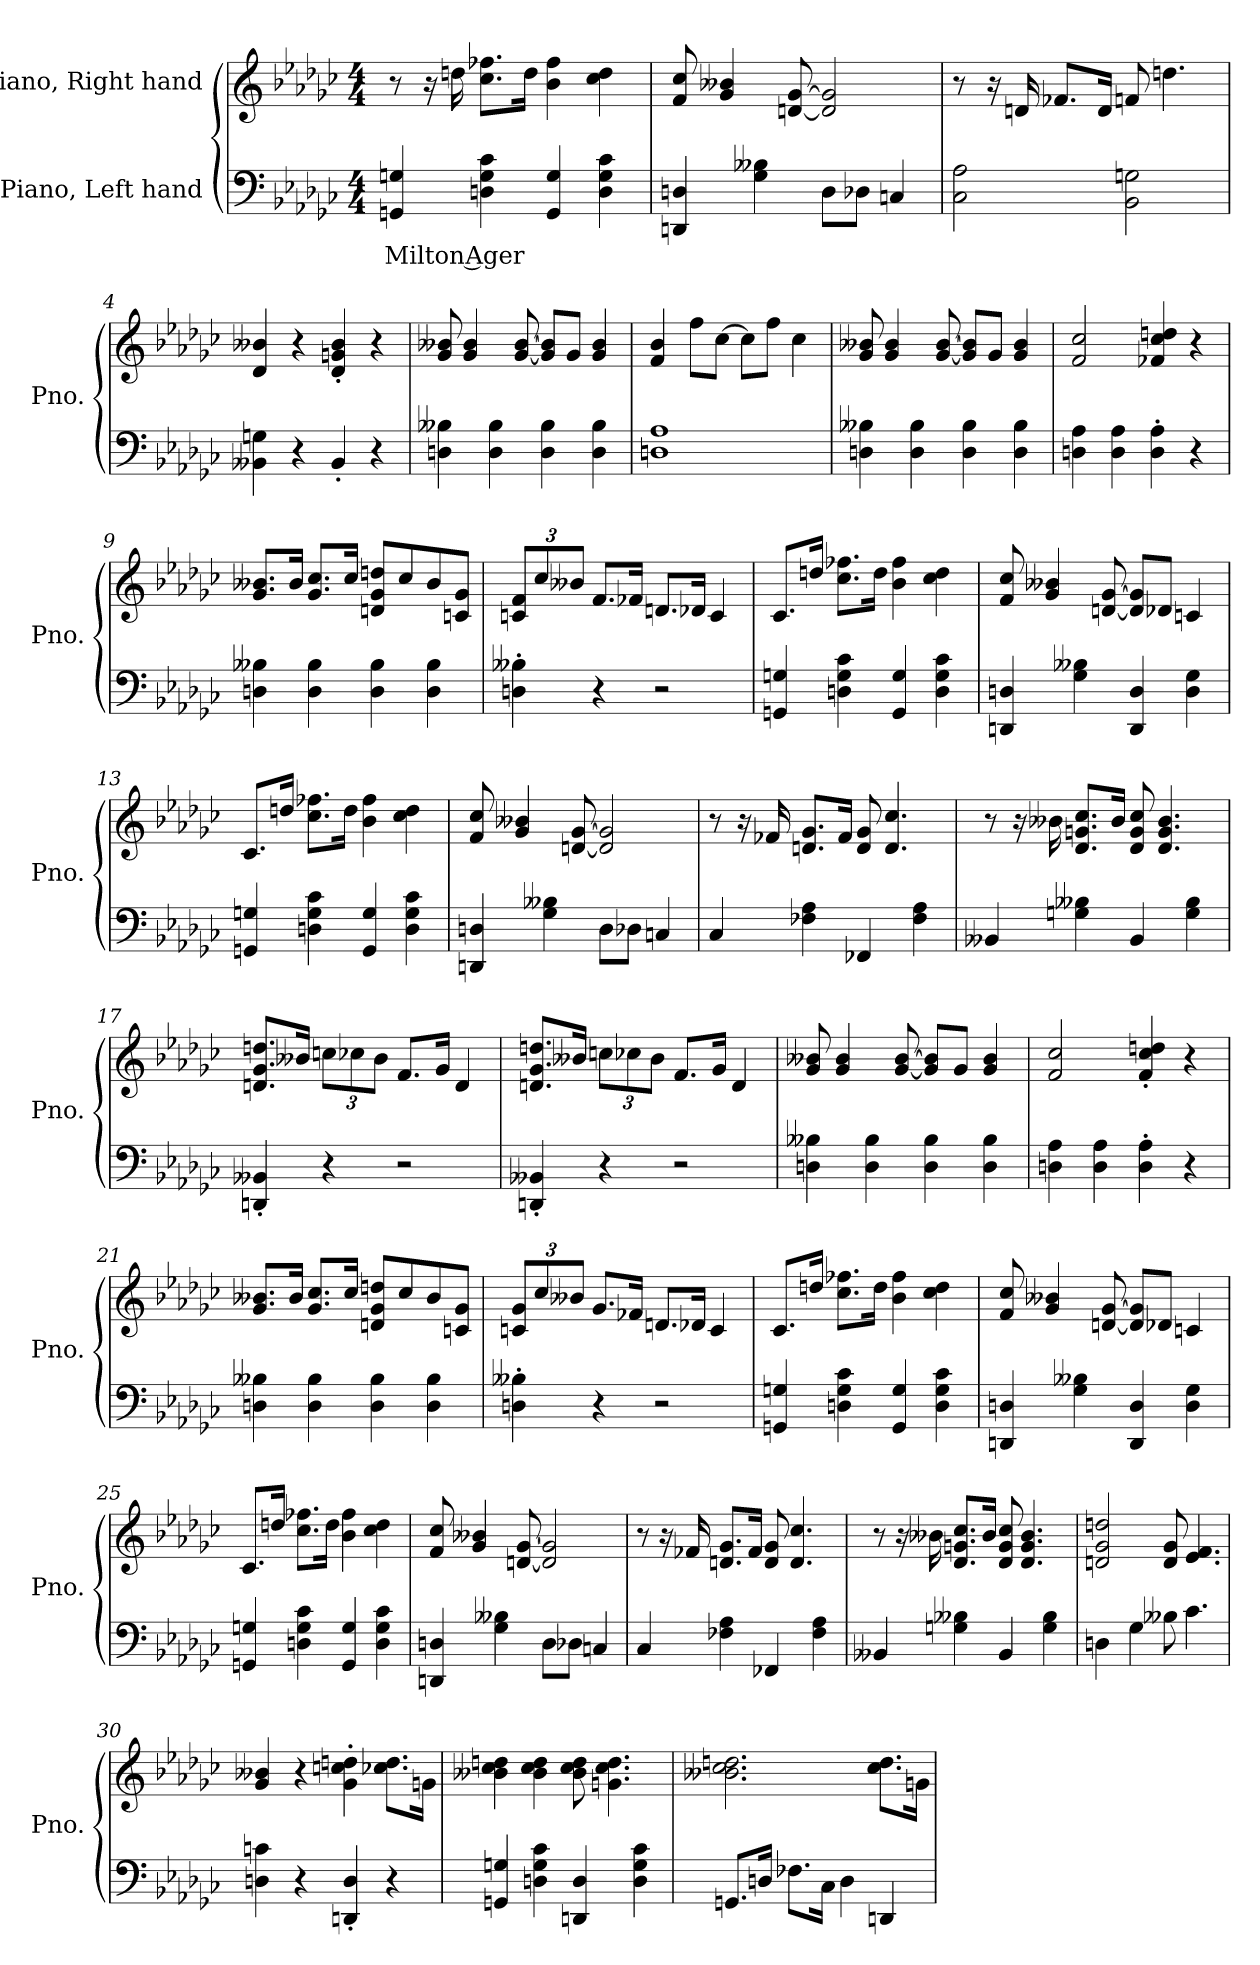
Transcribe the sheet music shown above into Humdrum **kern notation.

**kern	**text	**kern
*part2	*part2	*part1
*staff2	*staff2	*staff1
*I"Piano, Left hand	*	*I"Piano, Right hand
*I'Pno.	*	*I'Pno.
*clefF4	*	*clefG2
*k[b-e-a-d-g-c-]	*	*k[b-e-a-d-g-c-]
*M4/4	*	*M4/4
*MM120	*	*MM120
=1	=1	=1
!	!LO:LY:b	!
4GGn/ 4Gn/	Milton Ager	8r
.	.	16r
.	.	16ddn\
4Dn\ 4G\ 4c-\	.	8.cc-\ 8.ff-X\L
.	.	16dd\Jk
4GG/ 4G/	.	4b-\ 4ff-\
4D\ 4G\ 4c-\	.	4cc-\ 4dd\
=2	=2	=2
4DDn/ 4Dn/	.	8f/ 8cc-/
.	.	4g-/ 4b--X/
4G-\ 4B--X\	.	.
.	.	[8dn/ [8g-/
8D\L	.	2d/] 2g-/]
8D-X\J	.	.
4Cn/	.	.
!!LO:LB:g=z
=3	=3	=3
2C-\ 2A-\	.	8r
.	.	16r
.	.	16dn/
.	.	8.f-X/L
.	.	16d/Jk
2BB-\ 2Gn\	.	8fn/
.	.	4.ddn\
=4	=4	=4
4BB--X\ 4Gn\	.	4d-/ 4b--X/
4r	.	4r
4BB--'/	.	4d-/' 4gn/' 4b--/'
4r	.	4r
=5	=5	=5
4Dn\ 4B--X\	.	8g-/ 8b--X/
.	.	4g-/ 4b--/
4D\ 4B--\	.	.
.	.	[8g-/ [8b--/
4D\ 4B--\	.	8g-/] 8b--/]L
.	.	8g-/J
4D\ 4B--\	.	4g-/ 4b--/
=6	=6	=6
1Dn 1A-	.	4f/ 4b-/
.	.	8ff\L
.	.	[8cc-\J
.	.	8cc-\L]
.	.	8ff\J
.	.	4cc-\
!!LO:LB:g=z
=7	=7	=7
4Dn\ 4B--X\	.	8g-/ 8b--X/
.	.	4g-/ 4b--/
4D\ 4B--\	.	.
.	.	[8g-/ [8b--/
4D\ 4B--\	.	8g-/] 8b--/]L
.	.	8g-/J
4D\ 4B--\	.	4g-/ 4b--/
=8	=8	=8
4Dn\ 4A-\	.	2f/ 2cc-/
4D\ 4A-\	.	.
4D\' 4A-\'	.	4f-X/ 4cc-/ 4ddn/
4r	.	4r
=9	=9	=9
4Dn\ 4B--X\	.	8.g-/ 8.b--X/L
.	.	16b--/Jk
4D\ 4B--\	.	8.g-/ 8.cc-/L
.	.	16cc-/Jk
4D\ 4B--\	.	8dn/ 8g-/ 8ddn/L
.	.	8cc-/
4D\ 4B--\	.	8b--/
.	.	8cn/ 8g-/J
=10	=10	=10
*	*	*Xbrackettup
4Dn\' 4B--X\'	.	12cn/ 12f/L
.	.	12cc-/
.	.	12b--X/J
4r	.	8.f/L
.	.	16f-X/Jk
2r	.	8.dn/L
.	.	16d-X/Jk
.	.	4c/
!!LO:LB:g=z
=11	=11	=11
4GGn/ 4Gn/	.	8.c-/L
.	.	16ddn/Jk
4Dn\ 4G\ 4c-\	.	8.cc-\ 8.ff-X\L
.	.	16dd\Jk
4GG/ 4G/	.	4b-\ 4ff-\
4D\ 4G\ 4c-\	.	4cc-\ 4dd\
=12	=12	=12
4DDn/ 4Dn/	.	8f/ 8cc-/
.	.	4g-/ 4b--X/
4G-\ 4B--X\	.	.
.	.	[8dn/ [8g-/
4DD/ 4D/	.	8d/] 8g-/]L
.	.	8d-X/J
4D\ 4G-\	.	4cn/
=13	=13	=13
4GGn/ 4Gn/	.	8.c-/L
.	.	16ddn/Jk
4Dn\ 4G\ 4c-\	.	8.cc-\ 8.ff-X\L
.	.	16dd\Jk
4GG/ 4G/	.	4b-\ 4ff-\
4D\ 4G\ 4c-\	.	4cc-\ 4dd\
!!LO:LB:g=z
=14	=14	=14
4DDn/ 4Dn/	.	8f/ 8cc-/
.	.	4g-/ 4b--X/
4G-\ 4B--X\	.	.
.	.	[8dn/ [8g-/
8D\L	.	2d/] 2g-/]
8D-X\J	.	.
4Cn/	.	.
=15	=15	=15
4C-/	.	8r
.	.	16r
.	.	16f-X/
4F-X\ 4A-\	.	8.dn/ 8.g-/L
.	.	16f-/Jk
4FF-X/	.	8d/ 8g-/
.	.	4.d/ 4.cc-/
4F-\ 4A-\	.	.
=16	=16	=16
4BB--X/	.	8r
.	.	16r
.	.	16b--X\
4Gn\ 4B--X\	.	8.d-/ 8.gn/ 8.cc-/L
.	.	16b--/Jk
4BB--/	.	8d-/ 8g/ 8cc-/
.	.	4.d-/ 4.g/ 4.b--/
4G\ 4B--\	.	.
!!LO:LB:g=z
=17	=17	=17
4DDn/' 4BB--X/'	.	8.dn/ 8.g-/ 8.ddn/L
.	.	16b--X/Jk
4r	.	12ccn\L
.	.	12cc-X\
.	.	12b--\J
2r	.	8.f/L
.	.	16g-/Jk
.	.	4d/
=18	=18	=18
4DDn/' 4BB--X/'	.	8.dn/ 8.g-/ 8.ddn/L
.	.	16b--X/Jk
4r	.	12ccn\L
.	.	12cc-X\
.	.	12b--\J
2r	.	8.f/L
.	.	16g-/Jk
.	.	4d/
=19	=19	=19
4Dn\ 4B--X\	.	8g-/ 8b--X/
.	.	4g-/ 4b--/
4D\ 4B--\	.	.
.	.	[8g-/ [8b--/
4D\ 4B--\	.	8g-/] 8b--/]L
.	.	8g-/J
4D\ 4B--\	.	4g-/ 4b--/
=20	=20	=20
4Dn\ 4A-\	.	2f/ 2cc-/
4D\ 4A-\	.	.
4D\' 4A-\'	.	4f/' 4cc-/' 4ddn/'
4r	.	4r
!!LO:PB:g=z
=21	=21	=21
4Dn\ 4B--X\	.	8.g-/ 8.b--X/L
.	.	16b--/Jk
4D\ 4B--\	.	8.g-/ 8.cc-/L
.	.	16cc-/Jk
4D\ 4B--\	.	8dn/ 8g-/ 8ddn/L
.	.	8cc-/
4D\ 4B--\	.	8b--/
.	.	8cn/ 8g-/J
=22	=22	=22
4Dn\' 4B--X\'	.	12cn/ 12g-/L
.	.	12cc-/
.	.	12b--X/J
4r	.	8.g-/L
.	.	16f-X/Jk
2r	.	8.dn/L
.	.	16d-X/Jk
.	.	4c/
=23	=23	=23
4GGn/ 4Gn/	.	8.c-/L
.	.	16ddn/Jk
4Dn\ 4G\ 4c-\	.	8.cc-\ 8.ff-X\L
.	.	16dd\Jk
4GG/ 4G/	.	4b-\ 4ff-\
4D\ 4G\ 4c-\	.	4cc-\ 4dd\
!!LO:LB:g=z
=24	=24	=24
4DDn/ 4Dn/	.	8f/ 8cc-/
.	.	4g-/ 4b--X/
4G-\ 4B--X\	.	.
.	.	[8dn/ [8g-/
4DD/ 4D/	.	8d/] 8g-/]L
.	.	8d-X/J
4D\ 4G-\	.	4cn/
=25	=25	=25
4GGn/ 4Gn/	.	8.c-/L
.	.	16ddn/Jk
4Dn\ 4G\ 4c-\	.	8.cc-\ 8.ff-X\L
.	.	16dd\Jk
4GG/ 4G/	.	4b-\ 4ff-\
4D\ 4G\ 4c-\	.	4cc-\ 4dd\
=26	=26	=26
4DDn/ 4Dn/	.	8f/ 8cc-/
.	.	4g-/ 4b--X/
4G-\ 4B--X\	.	.
.	.	[8dn/ [8g-/
8D\L	.	2d/] 2g-/]
8D-X\J	.	.
4Cn/	.	.
!!LO:LB:g=z
=27	=27	=27
4C-/	.	8r
.	.	16r
.	.	16f-X/
4F-X\ 4A-\	.	8.dn/ 8.g-/L
.	.	16f-/Jk
4FF-X/	.	8d/ 8g-/
.	.	4.d/ 4.cc-/
4F-\ 4A-\	.	.
=28	=28	=28
4BB--X/	.	8r
.	.	16r
.	.	16b--X\
4Gn\ 4B--X\	.	8.d-/ 8.gn/ 8.cc-/L
.	.	16b--/Jk
4BB--/	.	8d-/ 8g/ 8cc-/
.	.	4.d-/ 4.g/ 4.b--/
4G\ 4B--\	.	.
=29	=29	=29
4Dn\	.	2dn/ 2g-/ 2ddn/
4G-\	.	.
8B--X\	.	8d/ 8g-/
4.c-\	.	4.e-/ 4.f/
=30	=30	=30
4Dn\ 4cn\	.	4g-/ 4b--X/
4r	.	4r
4DDn/' 4D/'	.	4g-\' 4ccn\' 4ddn\'
4r	.	8.cc-X\ 8.dd\L
.	.	16gn\Jk
!!LO:LB:g=z
=31	=31	=31
4GGn/ 4Gn/	.	4b--X\ 4cc-\ 4ddn\
4Dn\ 4G\ 4c-\	.	4b--\ 4cc-\ 4dd\
4DDn/ 4D/	.	8b--\ 8cc-\ 8dd\
.	.	4.gn\ 4.cc-\ 4.dd\
4D\ 4G\ 4c-\	.	.
=32	=32	=32
8.GGn/L	.	2.b--X\ 2.cc-\ 2.ddn\
16Dn/Jk	.	.
8.F-X\L	.	.
16C-\Jk	.	.
4D\	.	.
4DDn/	.	8.cc-\ 8.dd\L
.	.	16gn\Jk
=	=	=
*-	*-	*-
